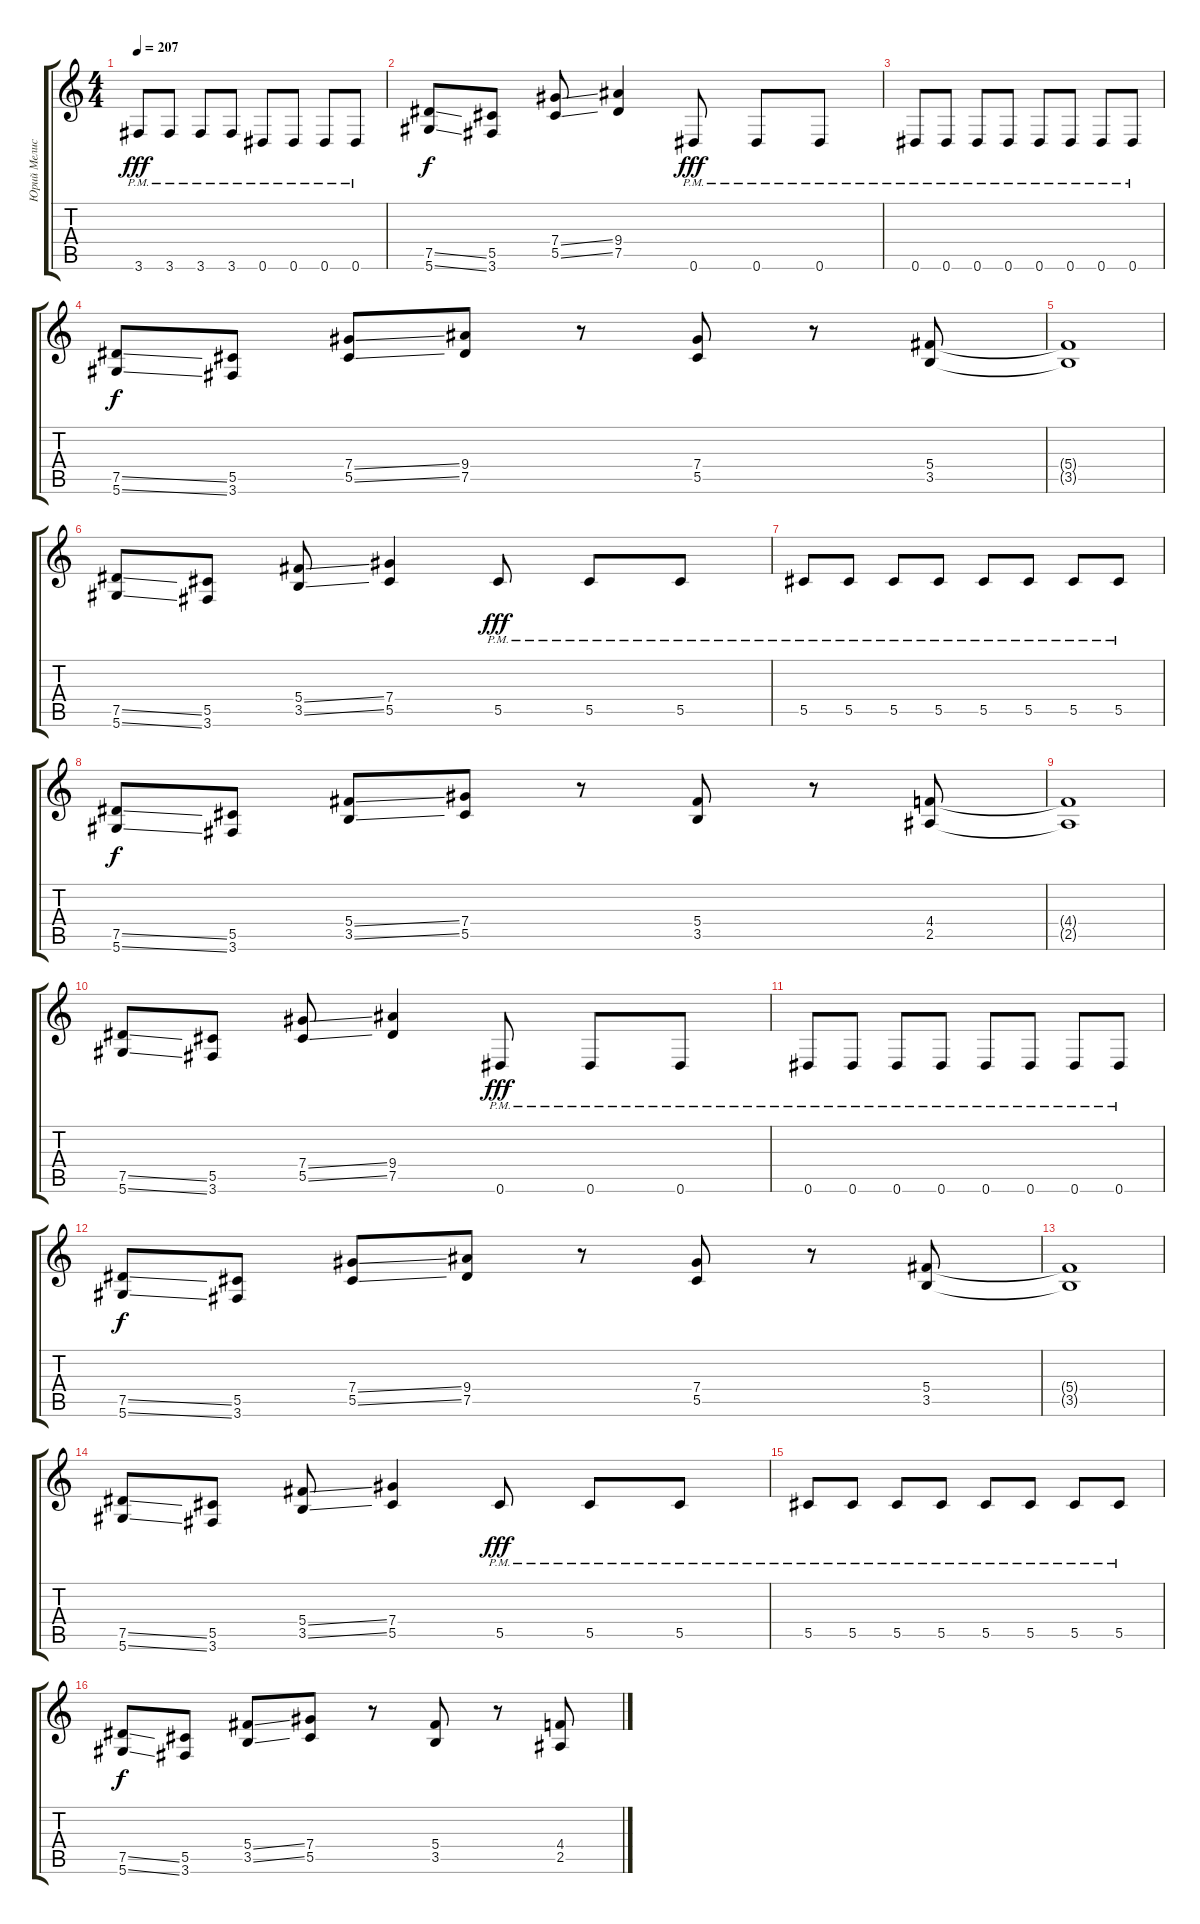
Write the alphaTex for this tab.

\track ("Юрий Мелисов" "Юрий Мелис") {instrument distortionguitar}
\staff {score tabs}
\tuning (Eb4 Bb3 Gb3 Db3 Ab2 Eb2) {hide}
\ts (4 4)
\tempo 207
\clef g2
\ks c
3.6{pm}.8{dy fff} 3.6{pm}.8 3.6{pm}.8 3.6{pm}.8 0.6{pm}.8 0.6{pm}.8 0.6{pm}.8 0.6{pm}.8 |
(7.5{ss} 5.6{ss}).8{dy f} (5.5 3.6).8 (7.4{ss} 5.5{ss}).8 (9.4 7.5).4 0.6{pm}.8{dy fff} 0.6{pm}.8 0.6{pm}.8 |
0.6{pm}.8 0.6{pm}.8 0.6{pm}.8 0.6{pm}.8 0.6{pm}.8 0.6{pm}.8 0.6{pm}.8 0.6{pm}.8 |
(7.5{ss} 5.6{ss}).8{dy f} (5.5 3.6).8 (7.4{ss} 5.5{ss}).8 (9.4 7.5).8 r.8 (7.4 5.5).8 r.8 (5.4 3.5).8 |
(5.4{t} 3.5{t}).1 |
(7.5{ss} 5.6{ss}).8 (5.5 3.6).8 (5.4{ss} 3.5{ss}).8 (7.4 5.5).4 5.5{pm}.8{dy fff} 5.5{pm}.8 5.5{pm}.8 |
5.5{pm}.8 5.5{pm}.8 5.5{pm}.8 5.5{pm}.8 5.5{pm}.8 5.5{pm}.8 5.5{pm}.8 5.5{pm}.8 |
(7.5{ss} 5.6{ss}).8{dy f} (5.5 3.6).8 (5.4{ss} 3.5{ss}).8 (7.4 5.5).8 r.8 (5.4 3.5).8 r.8 (4.4 2.5).8 |
(4.4{t} 2.5{t}).1 |
(7.5{ss} 5.6{ss}).8 (5.5 3.6).8 (7.4{ss} 5.5{ss}).8 (9.4 7.5).4 0.6{pm}.8{dy fff} 0.6{pm}.8 0.6{pm}.8 |
0.6{pm}.8 0.6{pm}.8 0.6{pm}.8 0.6{pm}.8 0.6{pm}.8 0.6{pm}.8 0.6{pm}.8 0.6{pm}.8 |
(7.5{ss} 5.6{ss}).8{dy f} (5.5 3.6).8 (7.4{ss} 5.5{ss}).8 (9.4 7.5).8 r.8 (7.4 5.5).8 r.8 (5.4 3.5).8 |
(5.4{t} 3.5{t}).1 |
(7.5{ss} 5.6{ss}).8 (5.5 3.6).8 (5.4{ss} 3.5{ss}).8 (7.4 5.5).4 5.5{pm}.8{dy fff} 5.5{pm}.8 5.5{pm}.8 |
5.5{pm}.8 5.5{pm}.8 5.5{pm}.8 5.5{pm}.8 5.5{pm}.8 5.5{pm}.8 5.5{pm}.8 5.5{pm}.8 |
(7.5{ss} 5.6{ss}).8{dy f} (5.5 3.6).8 (5.4{ss} 3.5{ss}).8 (7.4 5.5).8 r.8 (5.4 3.5).8 r.8 (4.4 2.5).8
